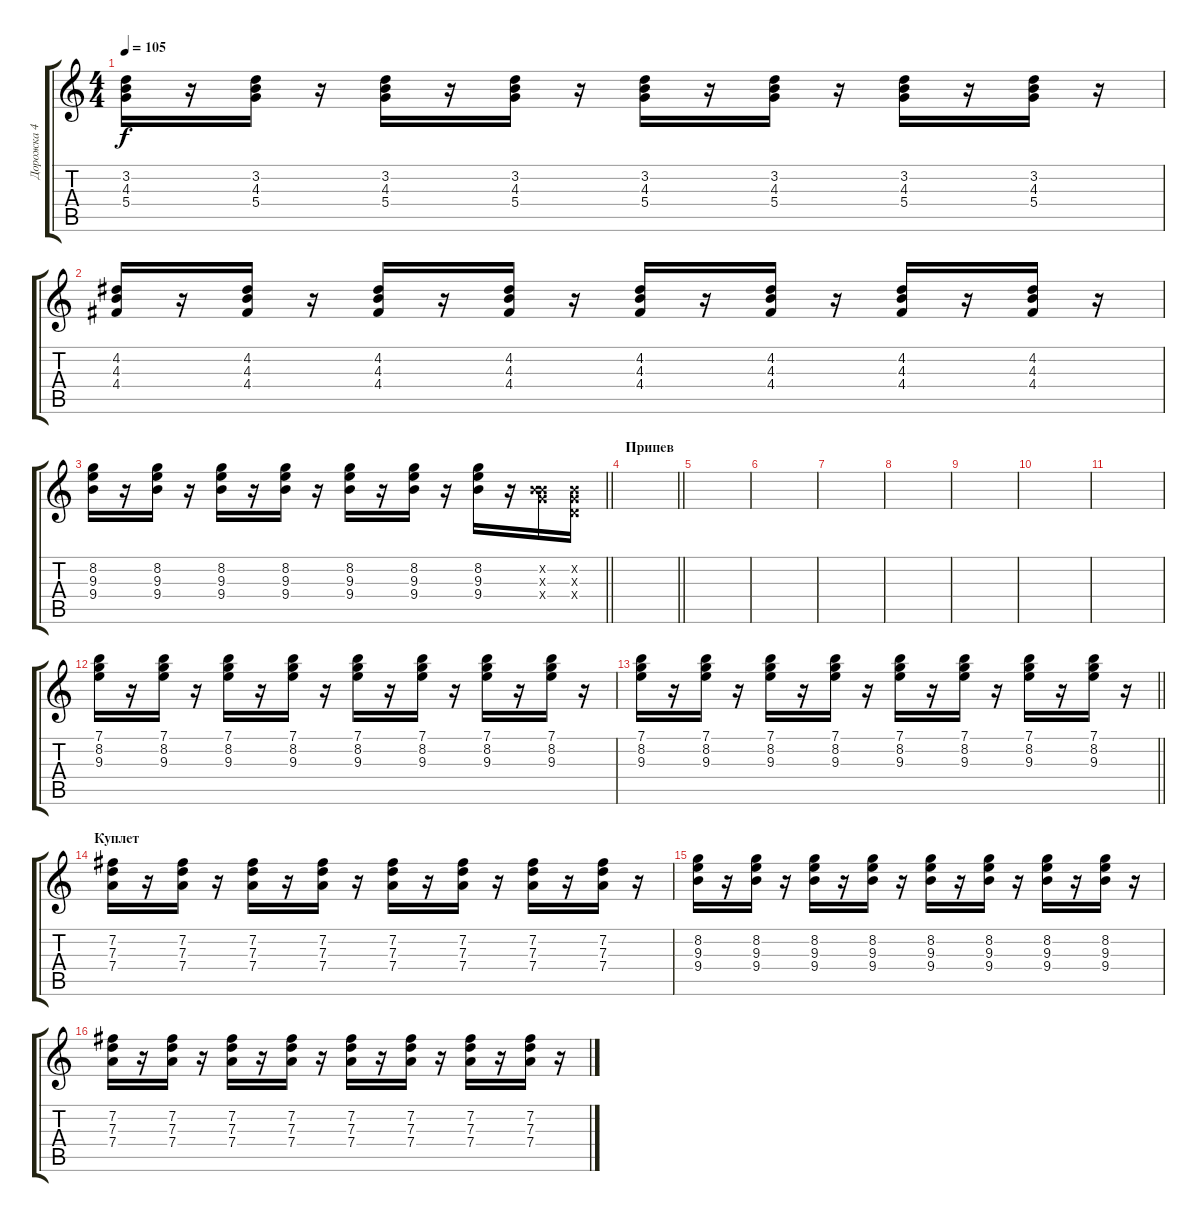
\track ("Дорожка 4" "Дорожка 4") {instrument electricguitarclean}
\staff {score tabs}
\tuning (E4 B3 G3 D3 A2 E2) {hide}
\ts (4 4)
\tempo 105
\clef g2
\ks c
(3.2 4.3 5.4).16{dy f} r.16 (3.2 4.3 5.4).16 r.16 (3.2 4.3 5.4).16 r.16 (3.2 4.3 5.4).16 r.16 (3.2 4.3 5.4).16 r.16 (3.2 4.3 5.4).16 r.16 (3.2 4.3 5.4).16 r.16 (3.2 4.3 5.4).16 r.16 |
(4.2 4.3 4.4).16 r.16 (4.2 4.3 4.4).16 r.16 (4.2 4.3 4.4).16 r.16 (4.2 4.3 4.4).16 r.16 (4.2 4.3 4.4).16 r.16 (4.2 4.3 4.4).16 r.16 (4.2 4.3 4.4).16 r.16 (4.2 4.3 4.4).16 r.16 |
\barLineRight lightlight
(8.2 9.3 9.4).16 r.16 (8.2 9.3 9.4).16 r.16 (8.2 9.3 9.4).16 r.16 (8.2 9.3 9.4).16 r.16 (8.2 9.3 9.4).16 r.16 (8.2 9.3 9.4).16 r.16 (8.2 9.3 9.4).16 r.16 (0.2{x} 0.3{x} 9.4{x}).16 (0.2{x} 0.3{x} 0.4{x}).16 |
\section ("" "Припев")
\barLineRight lightlight
|
|
|
|
|
|
|
|
(7.1 8.2 9.3).16 r.16 (7.1 8.2 9.3).16 r.16 (7.1 8.2 9.3).16 r.16 (7.1 8.2 9.3).16 r.16 (7.1 8.2 9.3).16 r.16 (7.1 8.2 9.3).16 r.16 (7.1 8.2 9.3).16 r.16 (7.1 8.2 9.3).16 r.16 |
\barLineRight lightlight
(7.1 8.2 9.3).16 r.16 (7.1 8.2 9.3).16 r.16 (7.1 8.2 9.3).16 r.16 (7.1 8.2 9.3).16 r.16 (7.1 8.2 9.3).16 r.16 (7.1 8.2 9.3).16 r.16 (7.1 8.2 9.3).16 r.16 (7.1 8.2 9.3).16 r.16 |
\section ("" "Куплет")
(7.2 7.3 7.4).16 r.16 (7.2 7.3 7.4).16 r.16 (7.2 7.3 7.4).16 r.16 (7.2 7.3 7.4).16 r.16 (7.2 7.3 7.4).16 r.16 (7.2 7.3 7.4).16 r.16 (7.2 7.3 7.4).16 r.16 (7.2 7.3 7.4).16 r.16 |
(8.2 9.3 9.4).16 r.16 (8.2 9.3 9.4).16 r.16 (8.2 9.3 9.4).16 r.16 (8.2 9.3 9.4).16 r.16 (8.2 9.3 9.4).16 r.16 (8.2 9.3 9.4).16 r.16 (8.2 9.3 9.4).16 r.16 (8.2 9.3 9.4).16 r.16 |
(7.2 7.3 7.4).16 r.16 (7.2 7.3 7.4).16 r.16 (7.2 7.3 7.4).16 r.16 (7.2 7.3 7.4).16 r.16 (7.2 7.3 7.4).16 r.16 (7.2 7.3 7.4).16 r.16 (7.2 7.3 7.4).16 r.16 (7.2 7.3 7.4).16 r.16
